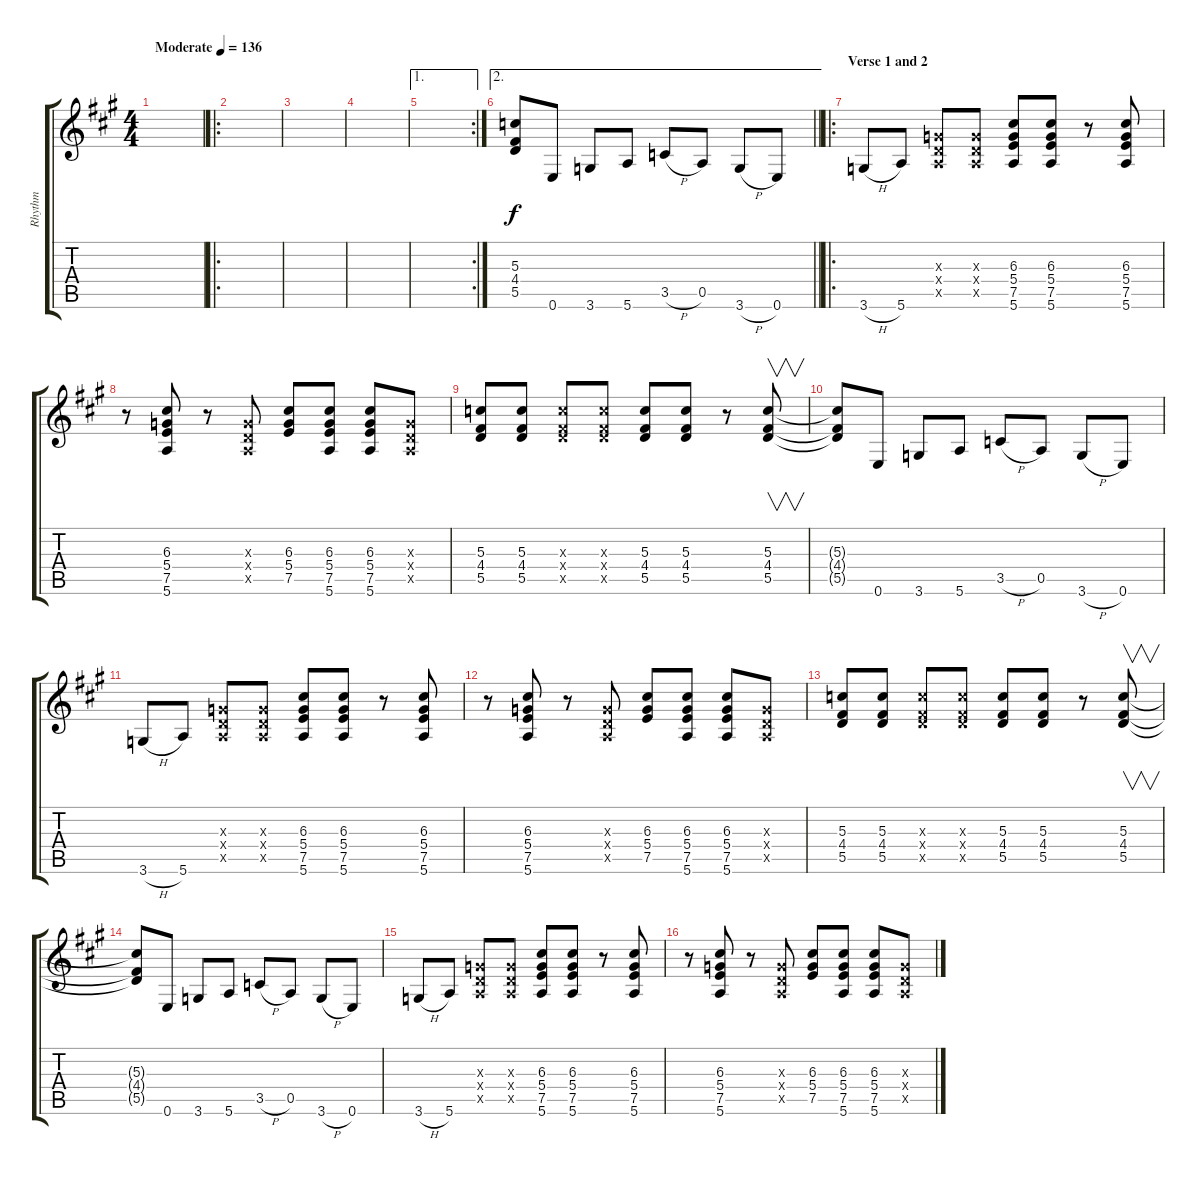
\track ("Rhythm" "Rhythm") {instrument overdrivenguitar}
\staff {score tabs}
\tuning (E4 B3 G3 D3 A2 E2) {hide}
\ts (4 4)
\tempo (136 "Moderate")
\clef g2
\ks a
|
\ro
|
|
|
\ae 1
\rc 2
|
\ae 2
\barLineRight lightlight
(5.3 4.4 5.5).8 0.6.8 3.6.8 5.6.8 3.5{h}.8 0.5.8 3.6{h}.8 0.6.8 |
\ro
\section ("" "Verse 1 and 2")
3.6{h}.8 5.6.8 (0.3{x} 0.4{x} 0.5{x}).8 (0.3{x} 0.4{x} 0.5{x}).8 (6.3 5.4 7.5 5.6).8 (6.3 5.4 7.5 5.6).8 r.8 (6.3 5.4 7.5 5.6).8 |
r.8 (6.3 5.4 7.5 5.6).8 r.8 (0.3{x} 0.4{x} 0.5{x}).8 (6.3 5.4 7.5).8 (6.3 5.4 7.5 5.6).8 (6.3 5.4 7.5 5.6).8 (0.3{x} 0.4{x} 0.5{x}).8 |
(5.3 4.4 5.5).8 (5.3 4.4 5.5).8 (5.3{x} 4.4{x} 5.5{x}).8 (5.3{x} 4.4{x} 5.5{x}).8 (5.3 4.4 5.5).8 (5.3 4.4 5.5).8 r.8 (5.3 4.4 5.5).8{v} |
(5.3{t} 4.4{t} 5.5{t}).8 0.6.8 3.6.8 5.6.8 3.5{h}.8 0.5.8 3.6{h}.8 0.6.8 |
3.6{h}.8 5.6.8 (0.3{x} 0.4{x} 0.5{x}).8 (0.3{x} 0.4{x} 0.5{x}).8 (6.3 5.4 7.5 5.6).8 (6.3 5.4 7.5 5.6).8 r.8 (6.3 5.4 7.5 5.6).8 |
r.8 (6.3 5.4 7.5 5.6).8 r.8 (0.3{x} 0.4{x} 0.5{x}).8 (6.3 5.4 7.5).8 (6.3 5.4 7.5 5.6).8 (6.3 5.4 7.5 5.6).8 (0.3{x} 0.4{x} 0.5{x}).8 |
(5.3 4.4 5.5).8 (5.3 4.4 5.5).8 (5.3{x} 4.4{x} 5.5{x}).8 (5.3{x} 4.4{x} 5.5{x}).8 (5.3 4.4 5.5).8 (5.3 4.4 5.5).8 r.8 (5.3 4.4 5.5).8{v} |
(5.3{t} 4.4{t} 5.5{t}).8 0.6.8 3.6.8 5.6.8 3.5{h}.8 0.5.8 3.6{h}.8 0.6.8 |
3.6{h}.8 5.6.8 (0.3{x} 0.4{x} 0.5{x}).8 (0.3{x} 0.4{x} 0.5{x}).8 (6.3 5.4 7.5 5.6).8 (6.3 5.4 7.5 5.6).8 r.8 (6.3 5.4 7.5 5.6).8 |
r.8 (6.3 5.4 7.5 5.6).8 r.8 (0.3{x} 0.4{x} 0.5{x}).8 (6.3 5.4 7.5).8 (6.3 5.4 7.5 5.6).8 (6.3 5.4 7.5 5.6).8 (0.3{x} 0.4{x} 0.5{x}).8
